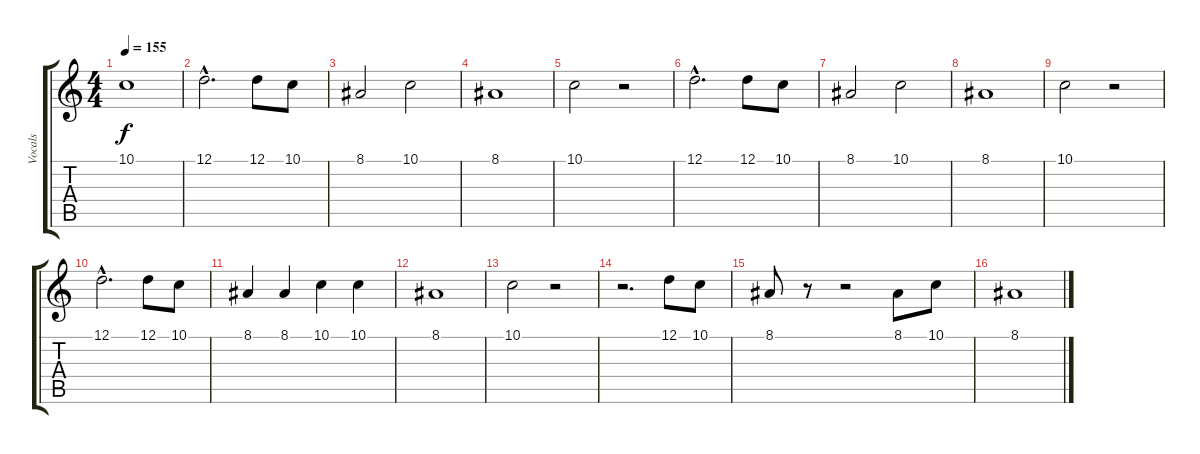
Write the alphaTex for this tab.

\track ("Vocals" "Vocals") {instrument sopranosax}
\staff {score tabs}
\tuning (D4 A3 F3 C3 G2 D2) {hide}
\ts (4 4)
\tempo 155
\clef g2
\ks c
10.1.1{dy f} |
12.1{hac}.2{d volume 16} 12.1.8 10.1.8 |
8.1.2 10.1.2 |
8.1.1 |
10.1.2 r.2 |
12.1{hac}.2{d volume 16} 12.1.8 10.1.8 |
8.1.2 10.1.2 |
8.1.1 |
10.1.2 r.2 |
12.1{hac}.2{d volume 16} 12.1.8 10.1.8 |
8.1.4 8.1.4 10.1.4 10.1.4 |
8.1.1 |
10.1.2 r.2 |
r.2{d} 12.1.8 10.1.8 |
8.1.8 r.8 r.2 8.1.8 10.1.8 |
8.1.1
